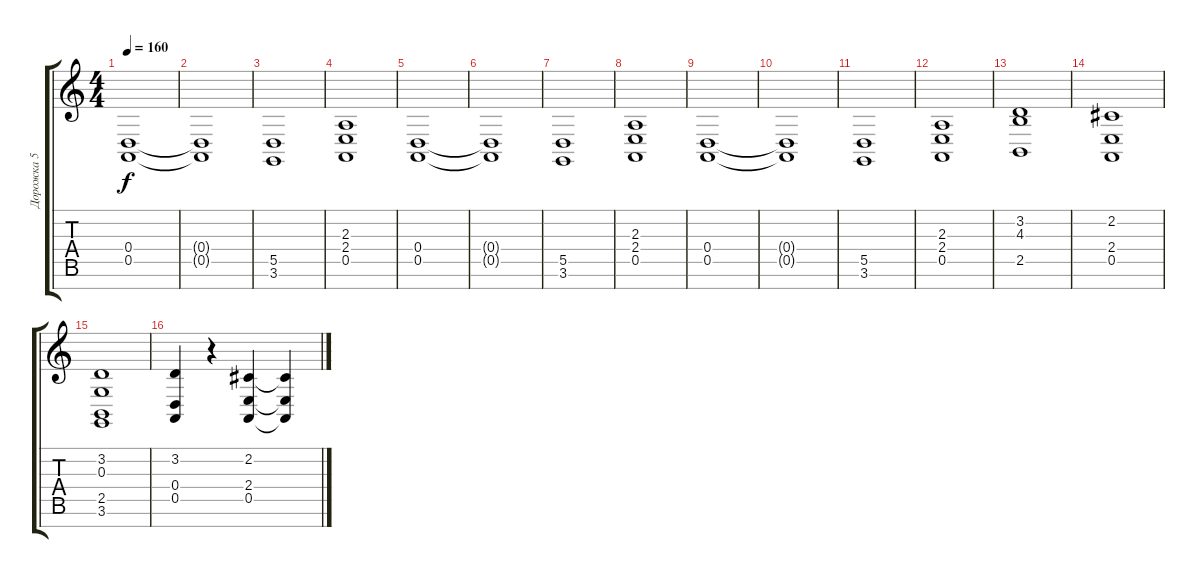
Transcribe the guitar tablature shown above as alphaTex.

\track ("Дорожка 5" "Дорожка 5") {instrument churchorgan}
\staff {score tabs}
\tuning (E4 B3 G3 D3 A2 E2 B1) {hide}
\ts (4 4)
\tempo 160
\clef g2
\ks c
(0.4 0.5).1{dy f} |
(0.4{t} 0.5{t}).1 |
(5.5 3.6).1 |
(2.3 2.4 0.5).1 |
(0.4 0.5).1 |
(0.4{t} 0.5{t}).1 |
(5.5 3.6).1 |
(2.3 2.4 0.5).1 |
(0.4 0.5).1 |
(0.4{t} 0.5{t}).1 |
(5.5 3.6).1 |
(2.3 2.4 0.5).1 |
(3.2 4.3 2.5).1 |
(2.2 2.4 0.5).1 |
(3.2 0.3 2.5 3.6).1 |
(3.2 0.4 0.5).4 r.4 (2.2 2.4 0.5).4 (2.2{t} 2.4{t} 0.5{t}).4
